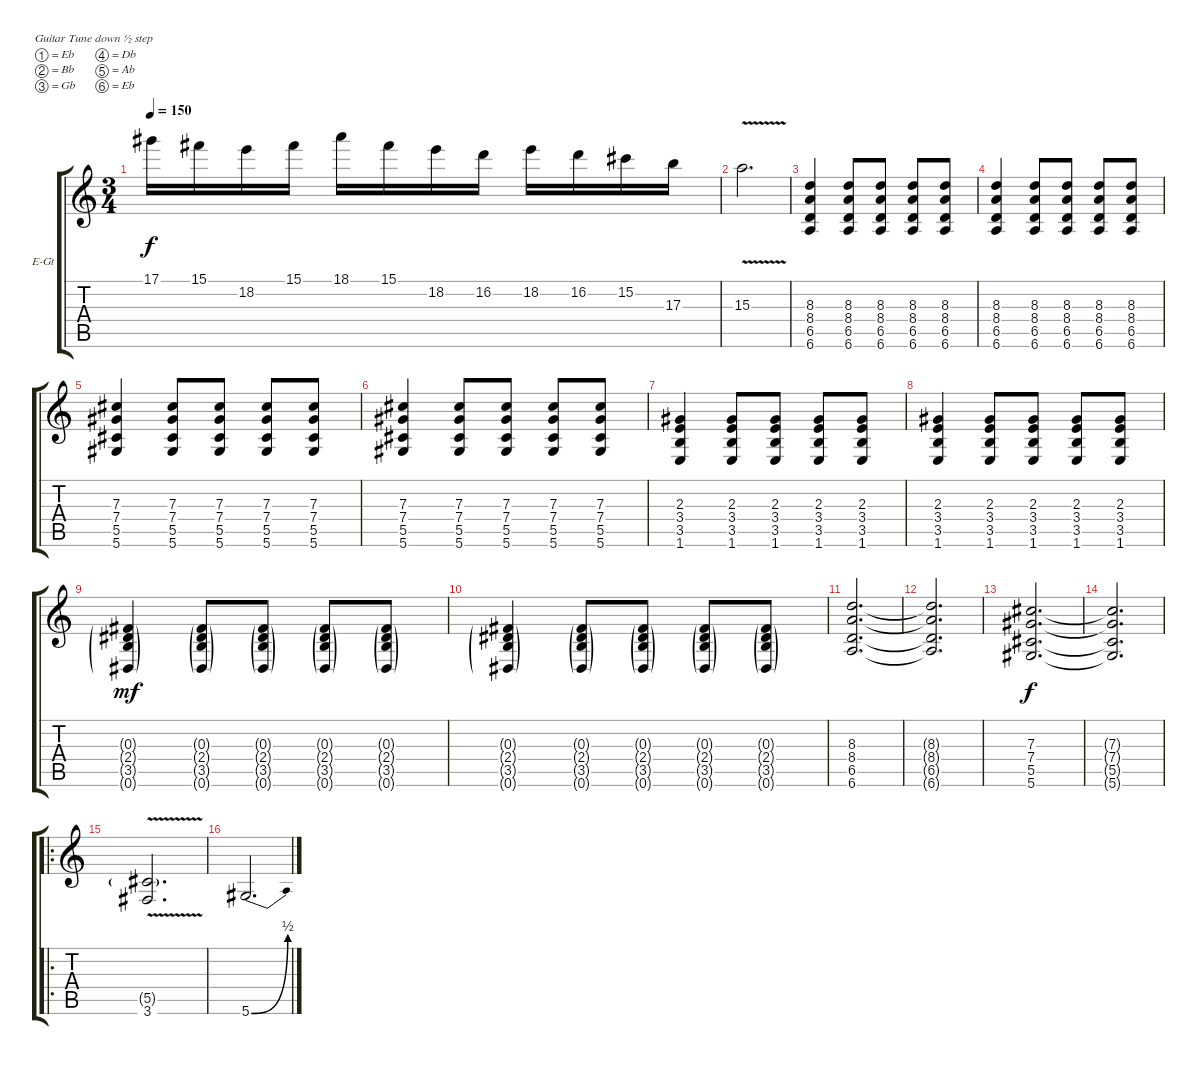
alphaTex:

\defaultSystemsLayout 4
\bracketExtendMode groupsimilarinstruments
\firstSystemTrackNameOrientation horizontal
\otherSystemsTrackNameOrientation horizontal
\track ("Mark distorition" "E-Gt") {instrument distortionguitar}
\staff {score tabs}
\tuning (Eb4 Bb3 Gb3 Db3 Ab2 Eb2)
\ts (3 4)
\tempo 150
\clef g2
\ks c
17.1.16{dy f} 15.1.16 18.2.16 15.1.16 18.1.16 15.1.16 18.2.16 16.2.16 18.2.16 16.2.16 15.2.16 17.3.16 |
15.3{v}.2{d} |
(6.6 6.5 8.4 8.3).4 (6.6 6.5 8.4 8.3).8 (6.6 6.5 8.4 8.3).8 (6.6 6.5 8.4 8.3).8 (6.6 6.5 8.4 8.3).8 |
(6.6 6.5 8.4 8.3).4 (6.6 6.5 8.4 8.3).8 (6.6 6.5 8.4 8.3).8 (6.6 6.5 8.4 8.3).8 (6.6 6.5 8.4 8.3).8 |
(5.6 5.5 7.4 7.3).4 (5.6 5.5 7.4 7.3).8 (5.6 5.5 7.4 7.3).8 (5.6 5.5 7.4 7.3).8 (5.6 5.5 7.4 7.3).8 |
(5.6 5.5 7.4 7.3).4 (5.6 5.5 7.4 7.3).8 (5.6 5.5 7.4 7.3).8 (5.6 5.5 7.4 7.3).8 (5.6 5.5 7.4 7.3).8 |
(1.6 3.5 3.4 2.3).4 (1.6 3.5 3.4 2.3).8 (1.6 3.5 3.4 2.3).8 (1.6 3.5 3.4 2.3).8 (1.6 3.5 3.4 2.3).8 |
(1.6 3.5 3.4 2.3).4 (1.6 3.5 3.4 2.3).8 (1.6 3.5 3.4 2.3).8 (1.6 3.5 3.4 2.3).8 (1.6 3.5 3.4 2.3).8 |
(0.6{g} 3.5{g} 2.4{g} 0.3{g}).4{dy mf} (0.6{g} 3.5{g} 2.4{g} 0.3{g}).8 (0.6{g} 3.5{g} 2.4{g} 0.3{g}).8 (0.6{g} 3.5{g} 2.4{g} 0.3{g}).8 (0.6{g} 3.5{g} 2.4{g} 0.3{g}).8 |
(0.6{g} 3.5{g} 2.4{g} 0.3{g}).4 (0.6{g} 3.5{g} 2.4{g} 0.3{g}).8 (0.6{g} 3.5{g} 2.4{g} 0.3{g}).8 (0.6{g} 3.5{g} 2.4{g} 0.3{g}).8 (0.6{g} 3.5{g} 2.4{g} 0.3{g}).8 |
(6.6 6.5 8.4 8.3).2{d} |
(8.3{t} 8.4{t} 6.5{t} 6.6{t}).2{d} |
(5.6 5.5 7.4 7.3).2{d dy f} |
(5.6{t} 5.5{t} 7.4{t} 7.3{t}).2{d} |
\ro
(3.6 5.5{v g}).2{d} |
5.6{be (bend 0 0 45.6 2)}.2{d}
